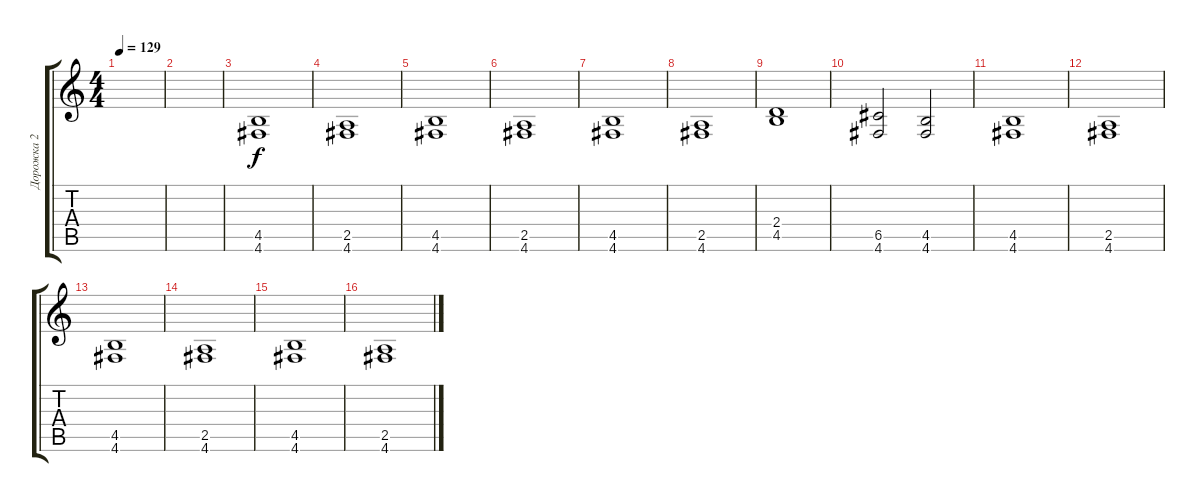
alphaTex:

\track ("Дорожка 2" "Дорожка 2") {instrument distortionguitar}
\staff {score tabs}
\tuning (D4 A3 F3 C3 G2 D2) {hide}
\ts (4 4)
\tempo 129
\clef g2
\ks c
|
|
(4.5 4.6).1 |
(2.5 4.6).1 |
(4.5 4.6).1 |
(2.5 4.6).1 |
(4.5 4.6).1 |
(2.5 4.6).1 |
(2.4 4.5).1 |
(6.5 4.6).2 (4.5 4.6).2 |
(4.5 4.6).1 |
(2.5 4.6).1 |
(4.5 4.6).1 |
(2.5 4.6).1 |
(4.5 4.6).1 |
(2.5 4.6).1
